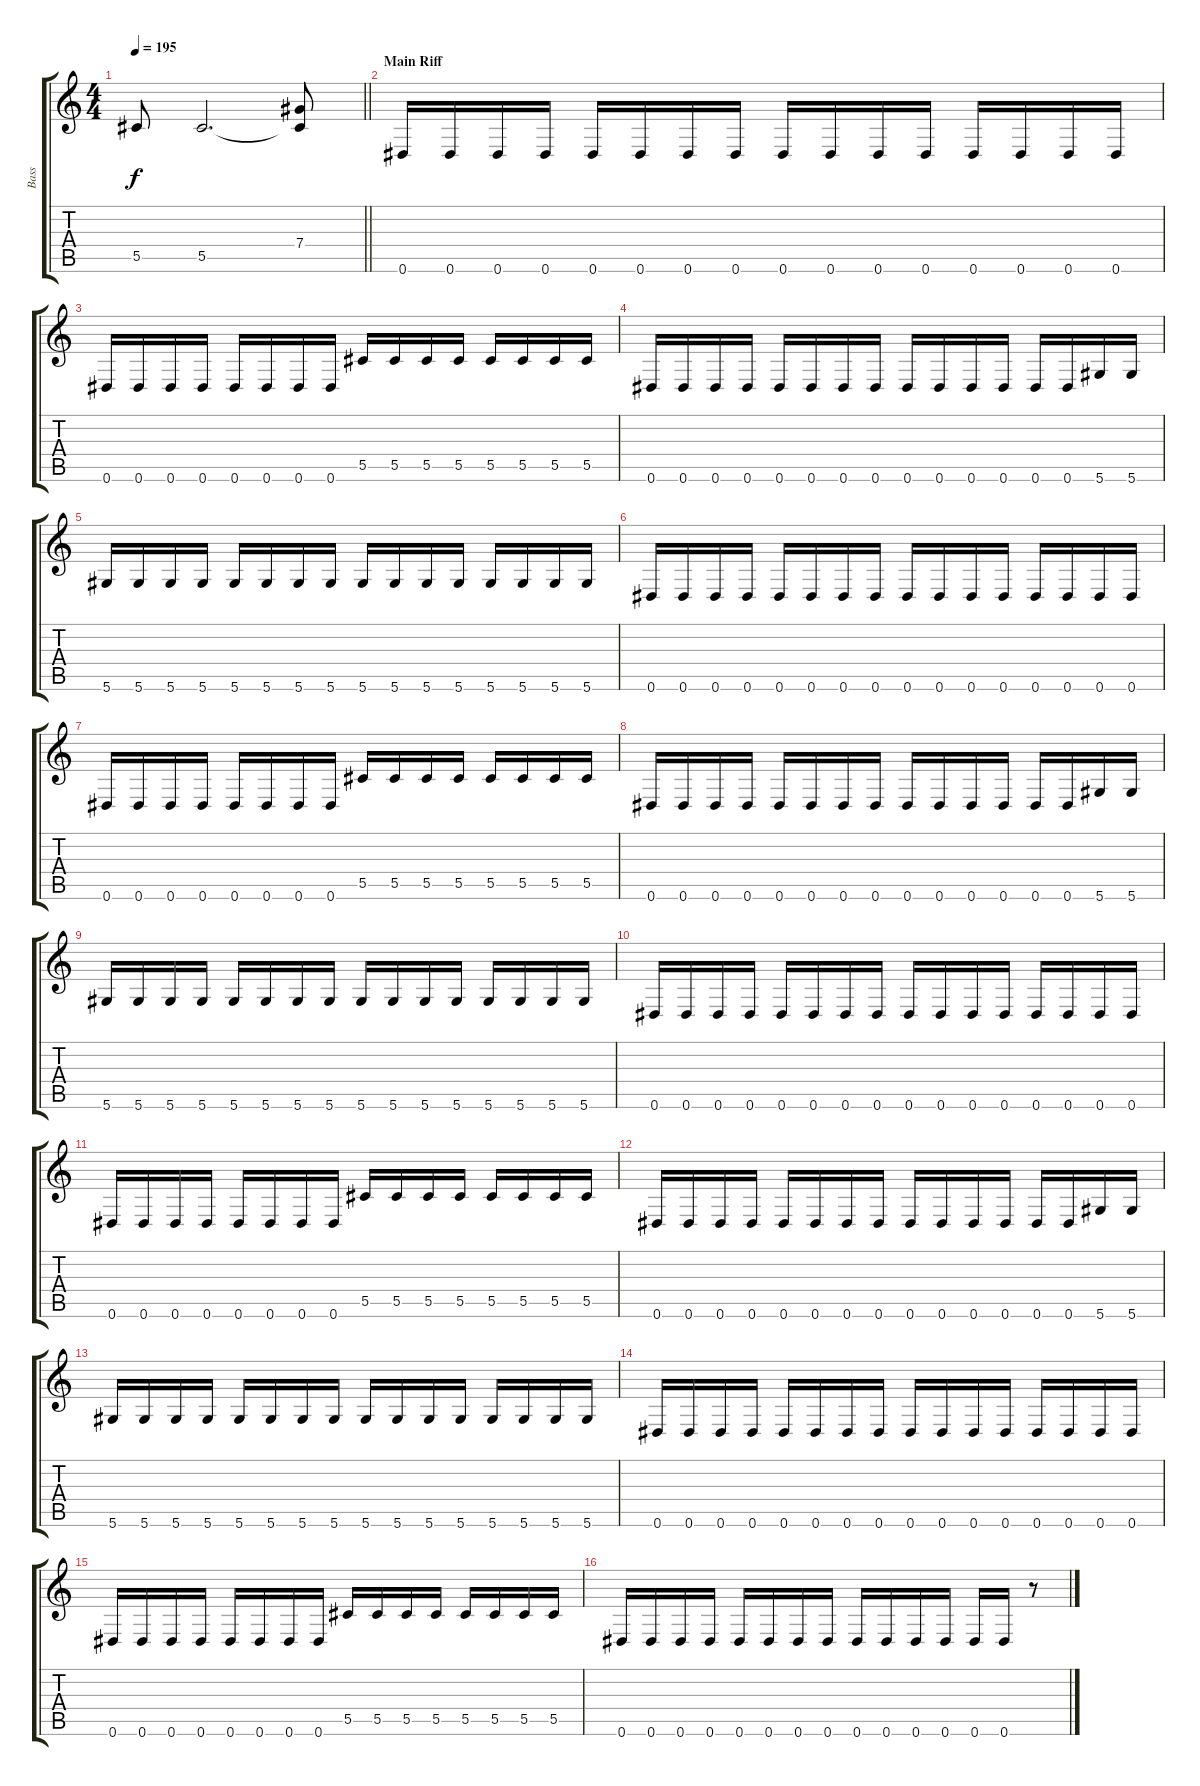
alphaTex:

\track ("Bass" "Bass") {instrument electricbassfinger}
\staff {score tabs}
\tuning (Eb4 Bb3 Gb3 Db3 Ab2 Eb2) {hide}
\ts (4 4)
\tempo 195
\clef g2
\barLineRight lightlight
\ks c
5.5.8{dy f} 5.5.2{d} (7.4 5.5{t}).8 |
\section ("" "Main Riff")
0.6.16 0.6.16 0.6.16 0.6.16 0.6.16 0.6.16 0.6.16 0.6.16 0.6.16 0.6.16 0.6.16 0.6.16 0.6.16 0.6.16 0.6.16 0.6.16 |
0.6.16 0.6.16 0.6.16 0.6.16 0.6.16 0.6.16 0.6.16 0.6.16 5.5.16 5.5.16 5.5.16 5.5.16 5.5.16 5.5.16 5.5.16 5.5.16 |
0.6.16 0.6.16 0.6.16 0.6.16 0.6.16 0.6.16 0.6.16 0.6.16 0.6.16 0.6.16 0.6.16 0.6.16 0.6.16 0.6.16 5.6.16 5.6.16 |
5.6.16 5.6.16 5.6.16 5.6.16 5.6.16 5.6.16 5.6.16 5.6.16 5.6.16 5.6.16 5.6.16 5.6.16 5.6.16 5.6.16 5.6.16 5.6.16 |
0.6.16 0.6.16 0.6.16 0.6.16 0.6.16 0.6.16 0.6.16 0.6.16 0.6.16 0.6.16 0.6.16 0.6.16 0.6.16 0.6.16 0.6.16 0.6.16 |
0.6.16 0.6.16 0.6.16 0.6.16 0.6.16 0.6.16 0.6.16 0.6.16 5.5.16 5.5.16 5.5.16 5.5.16 5.5.16 5.5.16 5.5.16 5.5.16 |
0.6.16 0.6.16 0.6.16 0.6.16 0.6.16 0.6.16 0.6.16 0.6.16 0.6.16 0.6.16 0.6.16 0.6.16 0.6.16 0.6.16 5.6.16 5.6.16 |
5.6.16 5.6.16 5.6.16 5.6.16 5.6.16 5.6.16 5.6.16 5.6.16 5.6.16 5.6.16 5.6.16 5.6.16 5.6.16 5.6.16 5.6.16 5.6.16 |
0.6.16 0.6.16 0.6.16 0.6.16 0.6.16 0.6.16 0.6.16 0.6.16 0.6.16 0.6.16 0.6.16 0.6.16 0.6.16 0.6.16 0.6.16 0.6.16 |
0.6.16 0.6.16 0.6.16 0.6.16 0.6.16 0.6.16 0.6.16 0.6.16 5.5.16 5.5.16 5.5.16 5.5.16 5.5.16 5.5.16 5.5.16 5.5.16 |
0.6.16 0.6.16 0.6.16 0.6.16 0.6.16 0.6.16 0.6.16 0.6.16 0.6.16 0.6.16 0.6.16 0.6.16 0.6.16 0.6.16 5.6.16 5.6.16 |
5.6.16 5.6.16 5.6.16 5.6.16 5.6.16 5.6.16 5.6.16 5.6.16 5.6.16 5.6.16 5.6.16 5.6.16 5.6.16 5.6.16 5.6.16 5.6.16 |
0.6.16 0.6.16 0.6.16 0.6.16 0.6.16 0.6.16 0.6.16 0.6.16 0.6.16 0.6.16 0.6.16 0.6.16 0.6.16 0.6.16 0.6.16 0.6.16 |
0.6.16 0.6.16 0.6.16 0.6.16 0.6.16 0.6.16 0.6.16 0.6.16 5.5.16 5.5.16 5.5.16 5.5.16 5.5.16 5.5.16 5.5.16 5.5.16 |
0.6.16 0.6.16 0.6.16 0.6.16 0.6.16 0.6.16 0.6.16 0.6.16 0.6.16 0.6.16 0.6.16 0.6.16 0.6.16 0.6.16 r.8
